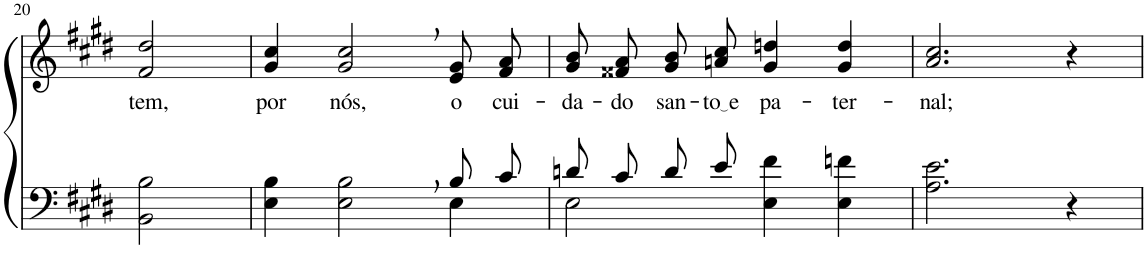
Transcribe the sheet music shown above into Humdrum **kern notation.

**kern	**kern	**text
*part2	*part1	*part1
*staff2	*staff1	*staff1
*I"Parte III e IV	*I"Parte I e II	*
!!LO:PB:g=z
*clefF4	*clefG2	*
*Trd1c2	*Trd1c2	*
*k[f#c#g#d#]	*k[f#c#g#d#]	*
*M4/4	*M4/4	*
=20	=20	=20
!	!	!LO:LY:b
2BB\ 2B\	2f#/ 2dd#/	tem,
=21	=21	=21
*^	*	*
!	!	!	!LO:LY:b
2.ryy	4E\ 4B\	4g#/ 4cc#/	por
!	!	!	!LO:LY:b
.	2E\ 2B\	2g#/, 2cc#/,	nós,
!	!	!	!LO:LY:b
8B/L	4E\	8e/ 8g#/L	o
!	!	!	!LO:LY:b
8c#/J	.	8f#/ 8a/J	cui-
=22	=22	=22	=22
!	!	!	!LO:LY:b
8dn/L	2E\	8g#/ 8b/L	-da-
!	!	!	!LO:LY:b
8c#/J	.	8f##X/ 8a/J	-do
!	!	!	!LO:LY:b
8d/L	.	8g#/ 8b/L	san-
!	!	!	!LO:LY:b
8e/J	.	8an/ 8cc#/J	to e
!	!	!	!LO:LY:b
4ryy	4E\ 4f#\	4g#/ 4ddn/	pa-
!	!	!	!LO:LY:b
4ryy	4E\ 4fn\	4g#/ 4dd/	-ter-
=23	=23	=23	=23
!	!	!	!LO:LY:b
*v	*v	*	*
2.A\ 2.e\	2.a/ 2.cc#/	-nal;
4r	4r	.
=	=	=
*-	*-	*-
